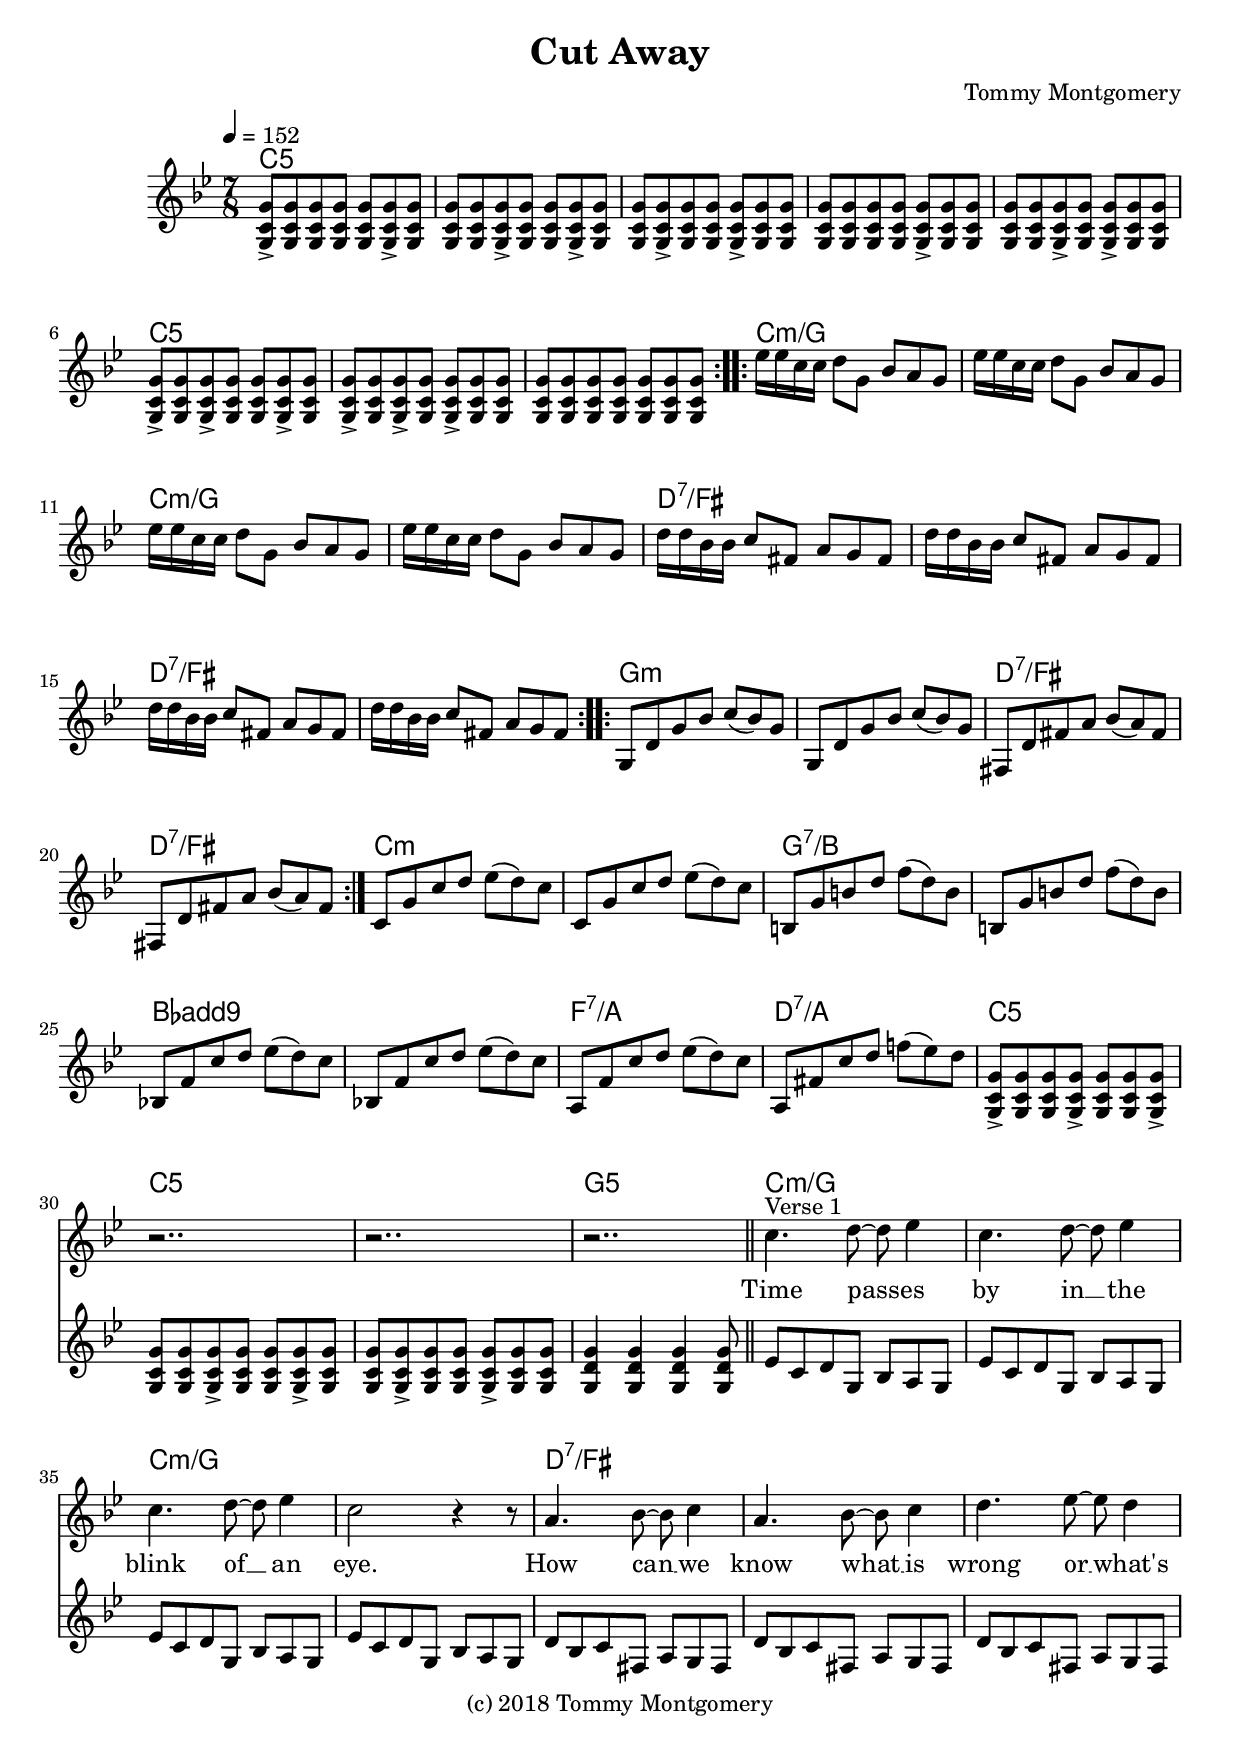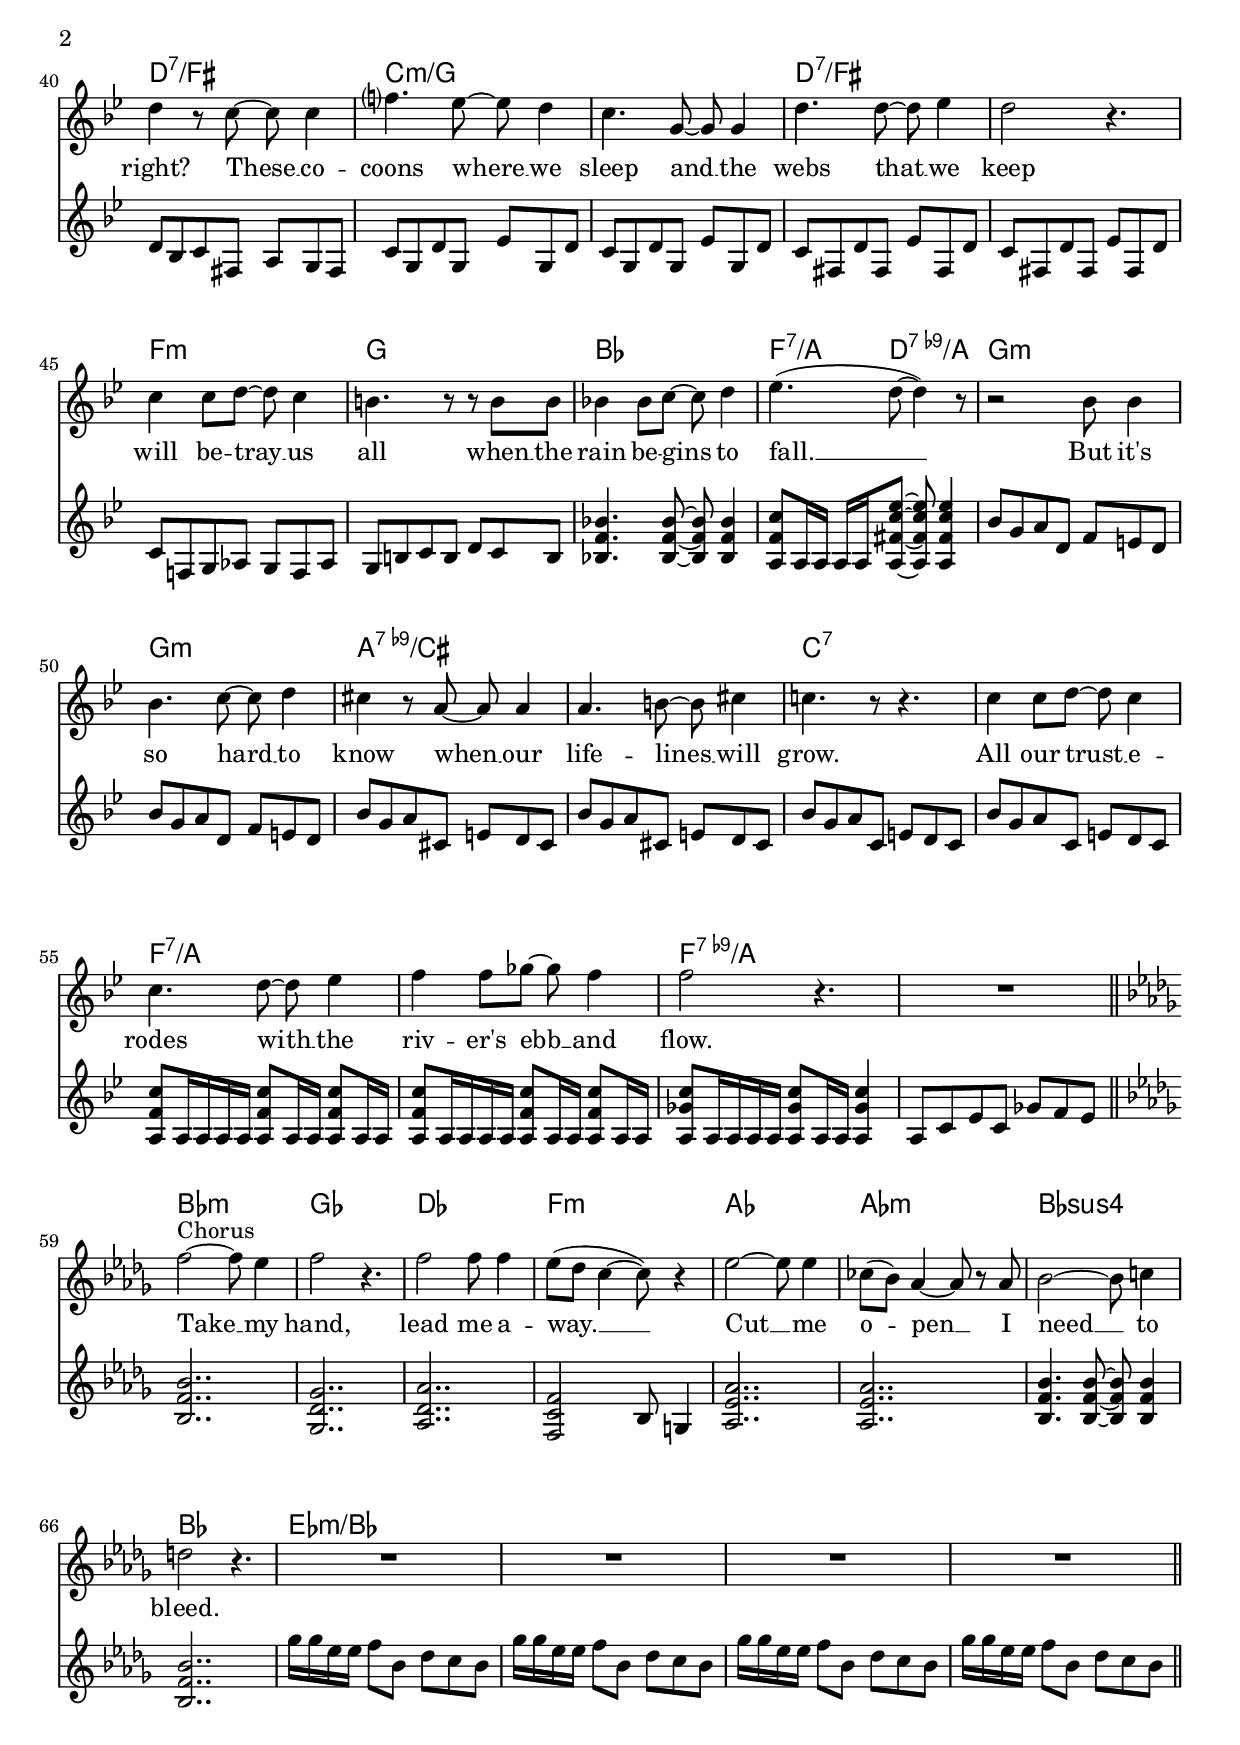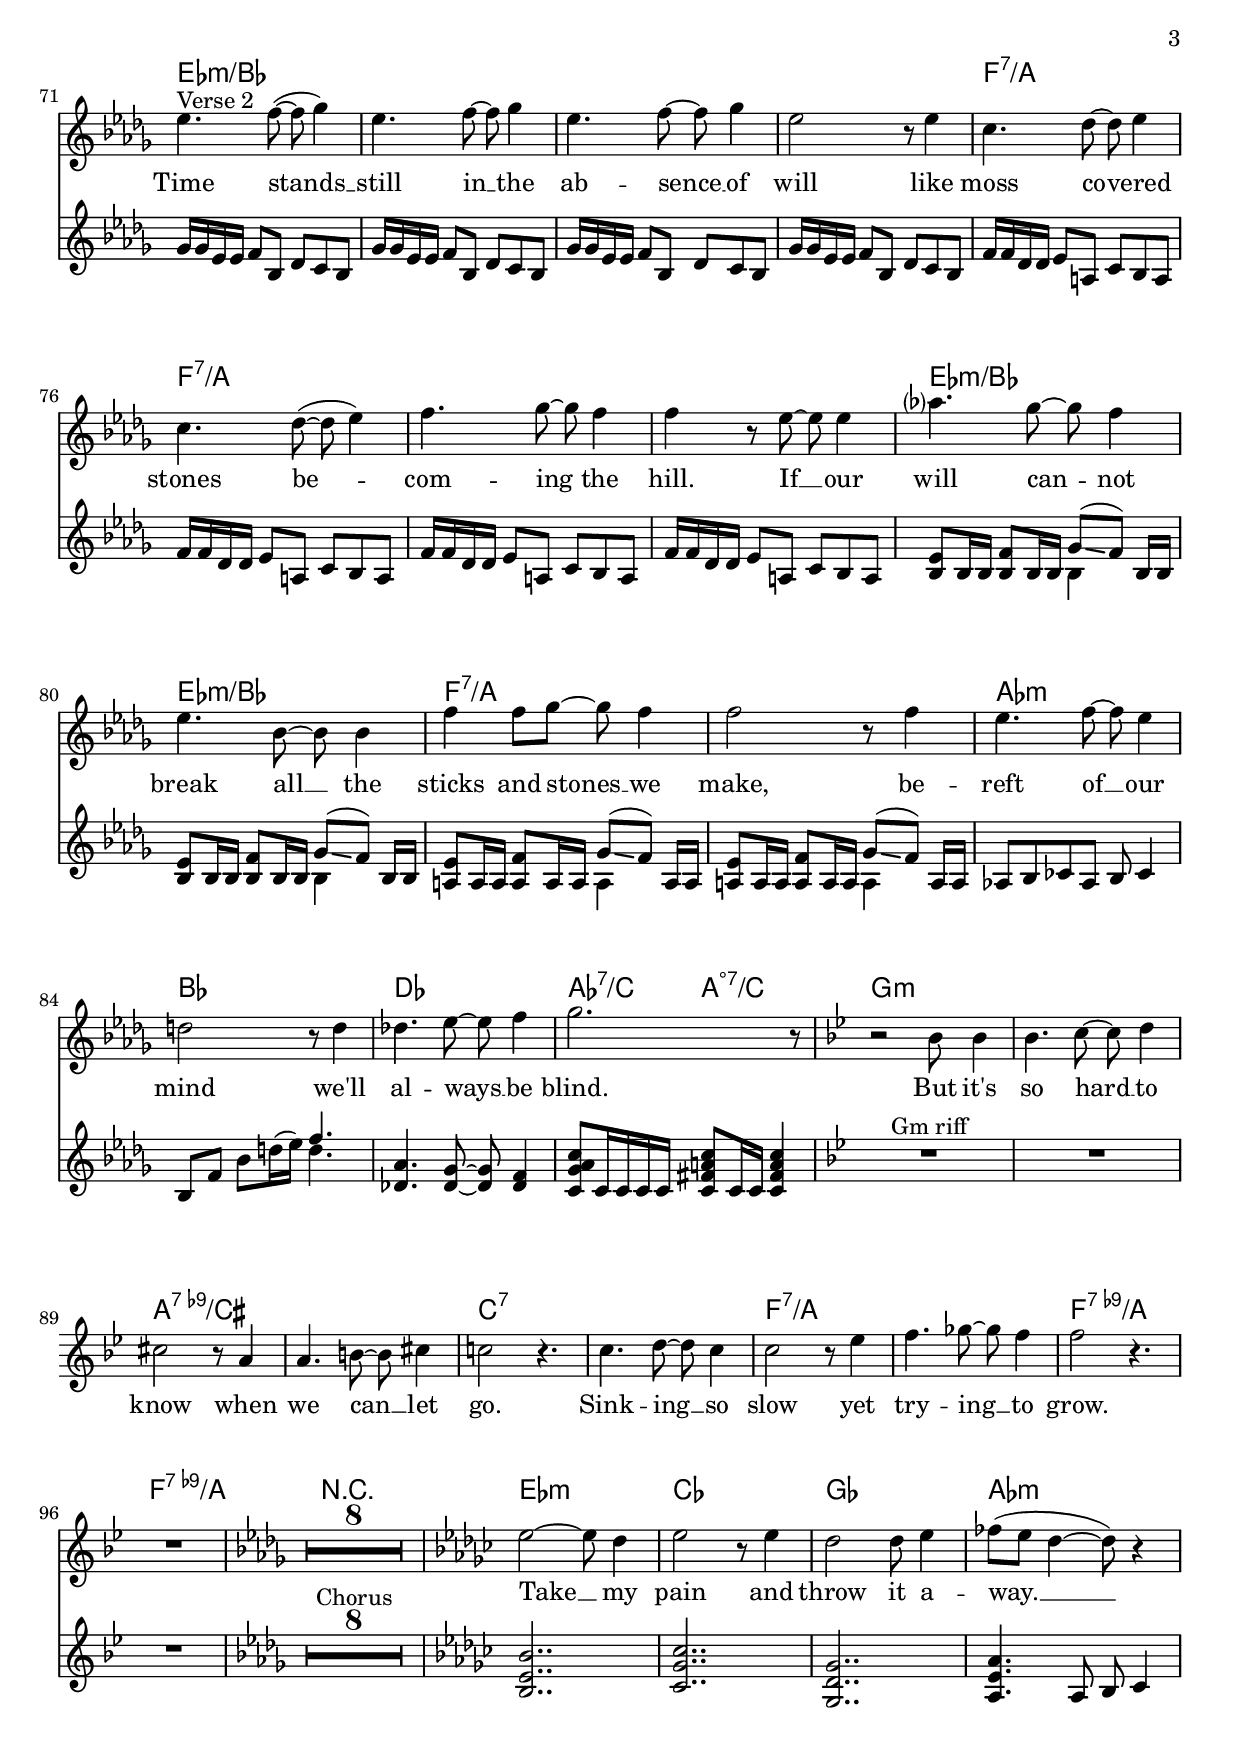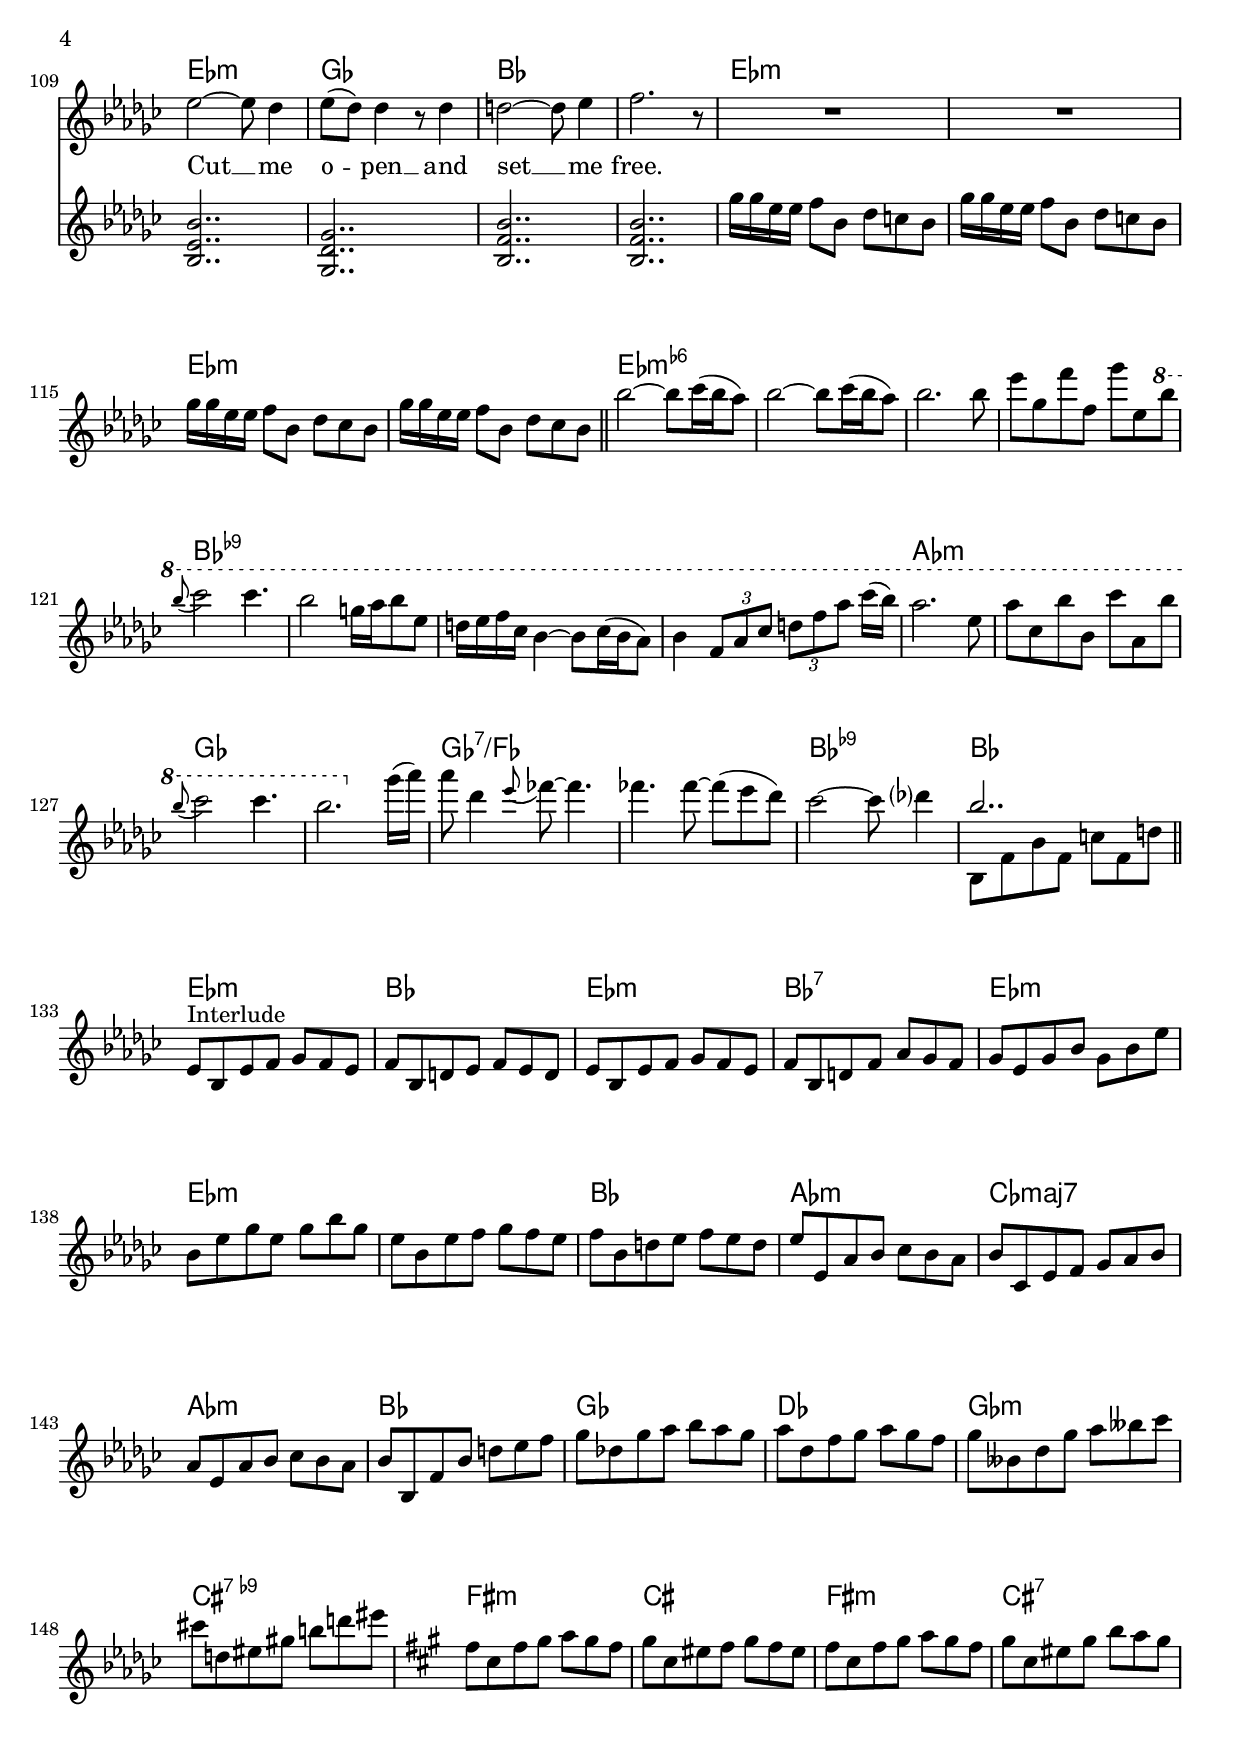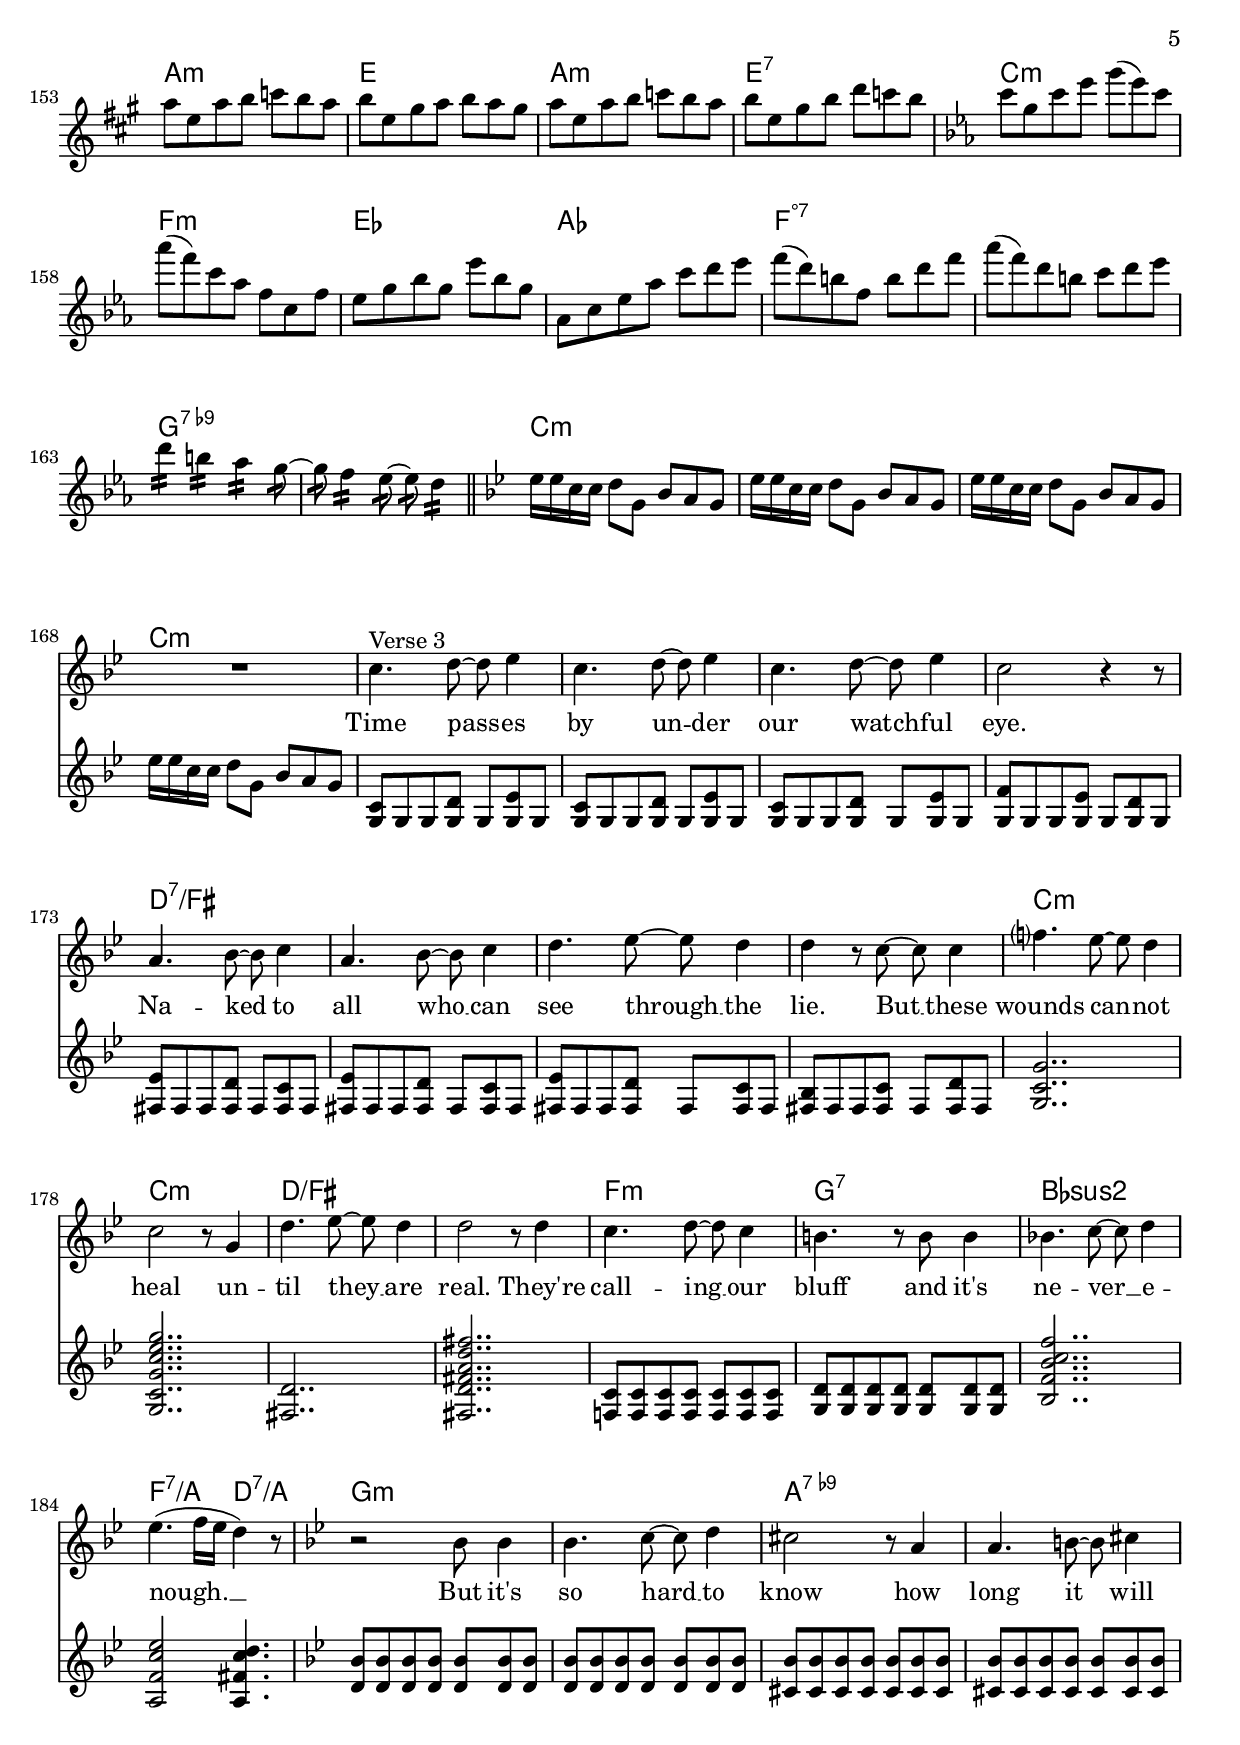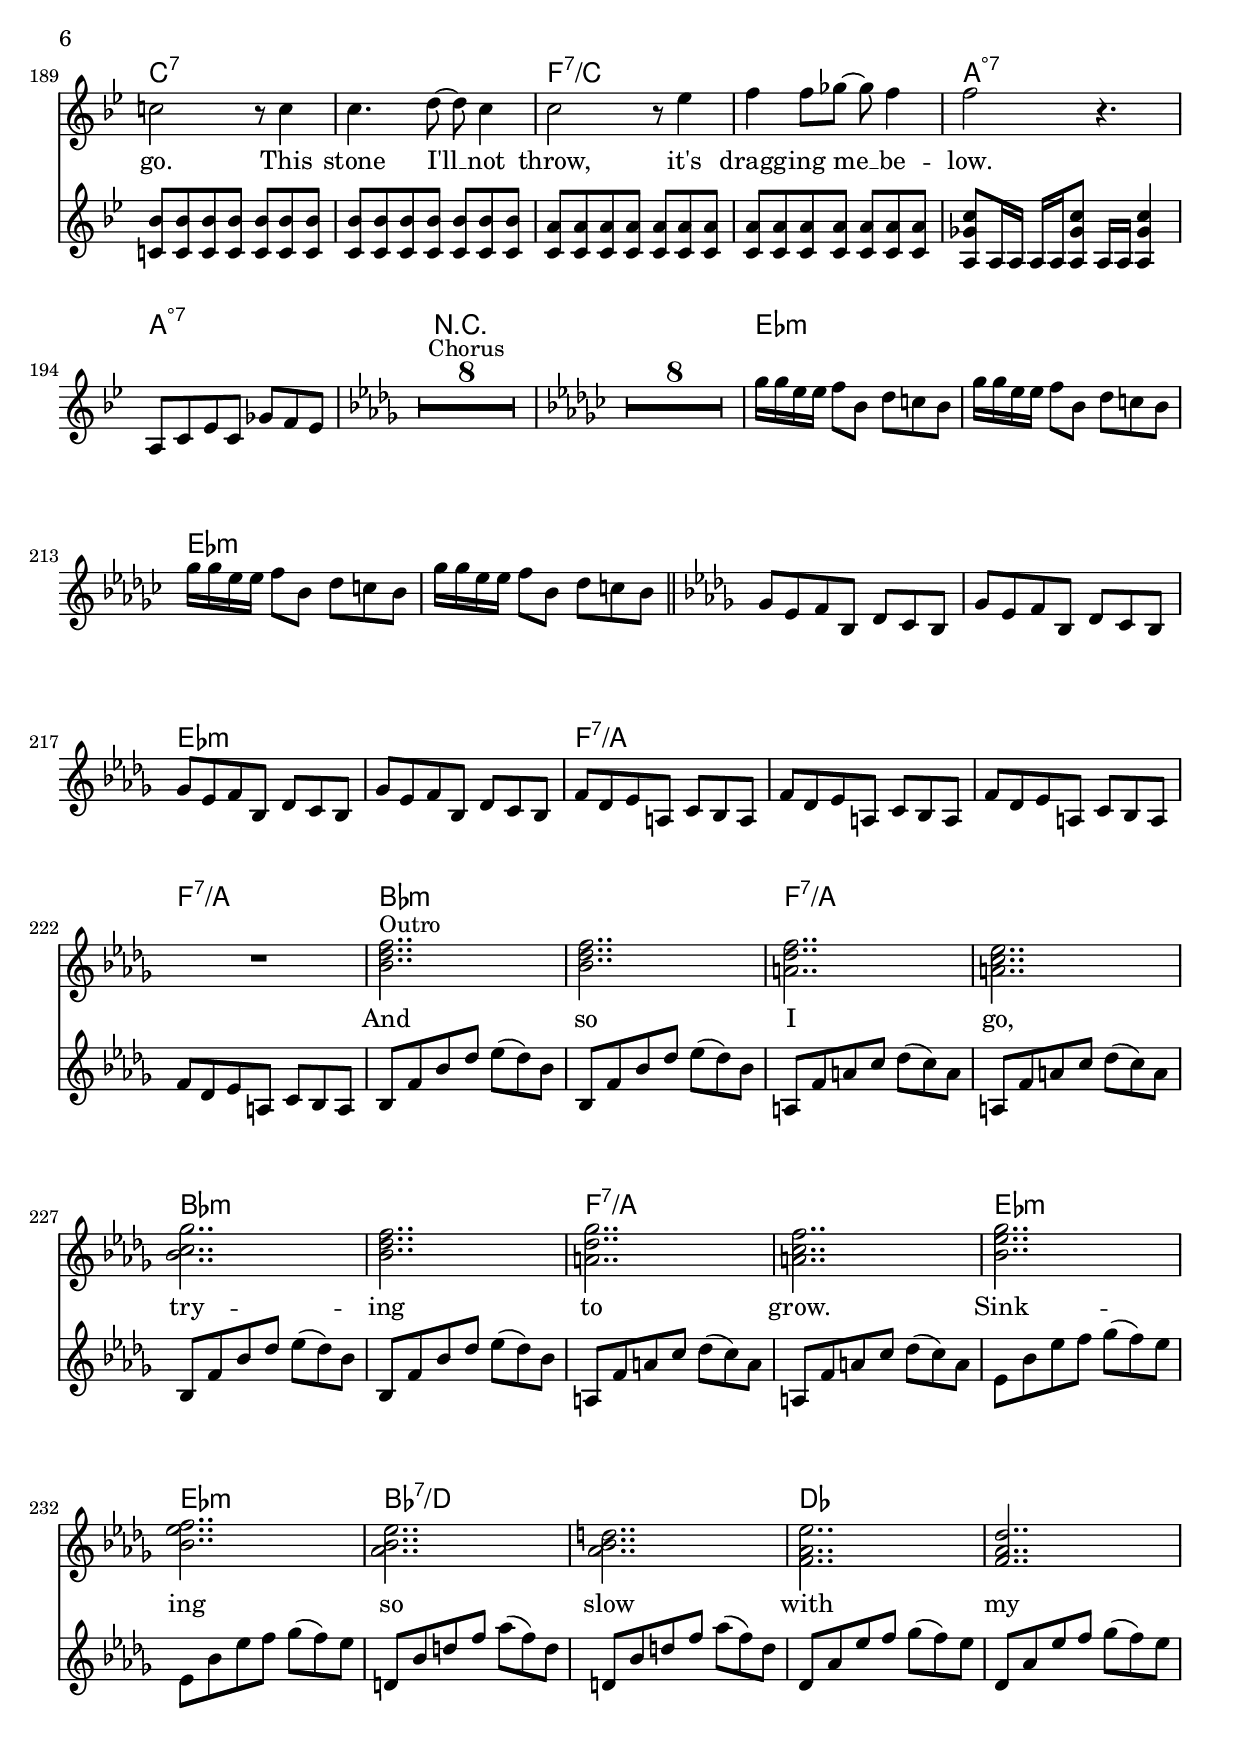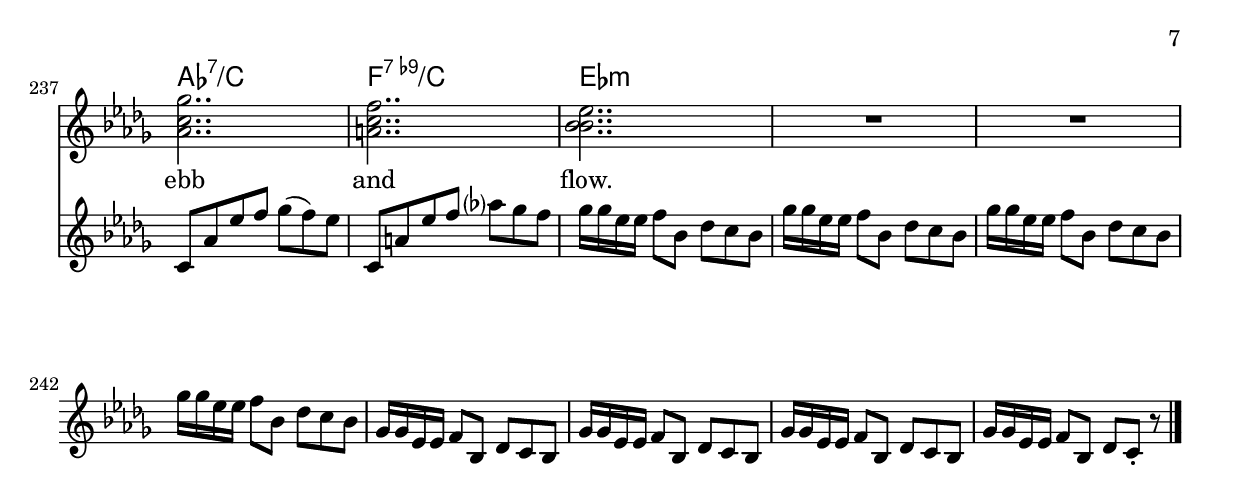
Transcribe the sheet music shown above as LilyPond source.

\version "2.18.2"
\language "english"

\header {
  title = "Cut Away"
  composer = "Tommy Montgomery"
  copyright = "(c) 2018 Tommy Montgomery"
}

global = {
  \key g \minor
  \set Staff.printKeyCancellation = ##f
  \numericTimeSignature
  \compressFullBarRests
  \omit Voice.StringNumber
  \override TupletBracket #'bracket-visibility = #'if-no-beam
  \override MultiMeasureRest.expand-limit = #3
  \time 7/8
  \tempo 4 = 152
  \set Timing.beamExceptions = #'(
    (end .
      (
        ((1 . 16) . (4 4 6))
      )
    )
  )
  \set Timing.beatStructure = #'(4 3)
}

guitarOne = \relative c' {
  \repeat volta 2 {
    <g c g'>8-> q q q q q-> q |
    q q q-> q q q-> q |
    q q-> q q q-> q q |
    q q q q q-> q q |

    q q q-> q q-> q q |
    q-> q q-> q q q-> q |
    q-> q q-> q q-> q q |
    q q q q q q q |
  }

  \repeat volta 2 {
    \repeat unfold 4 { ef''16 ef c c d8 g, bf a g | }
    \repeat unfold 4 { d'16 d bf bf c8 fs, a g fs | }
  }

  \repeat volta 2 {
    \repeat unfold 2 { g, d' g bf c( bf) g | }
    \repeat unfold 2 { fs, d' fs a bf( a) fs | }
  }

  \repeat unfold 2 { c g' c d ef( d) c | }
  \repeat unfold 2 { b, g' b d f( d) b | }
  \repeat unfold 2 { bf,! f' c' d ef( d) c | }
  a, f' c' d ef( d) c |
  a, fs' c' d f!( ef) d |

  <g,, c g'>8-> q q q-> q q q-> |
  q q q-> q q q-> q |
  q q-> q q q-> q q |
  <g d' g>4 q q q8 |


  \bar "||"

  \repeat unfold 4 { ef'8 c d g, bf a g | }
  \repeat unfold 4 { d'8 bf c fs, a g fs | }

  \repeat unfold 2 { c'8 g d' g, ef' g, d' | }
  \repeat unfold 2 { c8 fs, d' fs, ef' fs, d' | }
  c f,! g af g f af |
  g b c b d c b |
  <bf! f' bf!>4. <bf f' bf>8 ~ q q4 |
  <a f' c'>8 a16 a a a <a fs' c' ef>8 ~ q q4 |

  \repeat unfold 2 { bf'8 g a d, f e d | }
  \repeat unfold 2 { bf'8 g a cs, e d cs | }
  \repeat unfold 2 { bf'8 g a c, e d c | }
  \repeat unfold 2 { <a f' c'>8[ a16 a a a] <a f' c'>8[ a16 a] <a f' c'>8[ a16 a] | }
  <a gf' c>8[ a16 a a a] <a gf' c>8[ a16 a] <a gf' c>4
  a8 c ef c gf' f ef \bar "||" |

  \key bf \minor
  <bf f' bf>2.. | <gf df' gf> |
  <af df af'> | <f c' f>2 bf8 g4 |
  <af ef' af>2.. | q |
  <bf f' bf>4. q8 ~ q8 q4 |
  q2.. |

  \repeat unfold 4 { gf''16 gf ef ef f8 bf, df c bf | }

  \bar "||"

  \repeat unfold 4 { gf16 gf ef ef f8 bf, df c bf | }
  \repeat unfold 4 { f'16 f df df ef8 a, c bf a | }

  \repeat unfold 2 { <bf ef>8 bf16 bf <bf f'>8 bf16 bf << { gf'8[\glissando( f)] } \\ { bf,4 } >> bf16 bf | }
  \repeat unfold 2 { <a ef'>8 a16 a <a f'>8 a16 a << { gf'8[\glissando( f)] } \\ { a,4 } >> a16 a | }
  af!8 bf cf af bf cf4 |
  bf8 f'8 bf d16( ef) << { f4. } \\ { d } >> |
  <df,! af'>4. <df gf>8 ~ q <df f>4 |
  <c gf' af c>8[ c16 c c c] <c fs a c>8[ c16 c] <c fs a c>4 |

  \key g \minor

  R2..*10^"Gm riff" |

  \key bf \minor
  R2..*8^"Chorus" |

  \key ef \minor
  <bf ef bf'>2.. | <cf gf' cf> |
  <gf df' gf> | <af ef' af>4. af8 bf cf4 |
  <bf ef bf'>2.. | <gf df' gf> |
  <bf f' bf> | q |

  \repeat unfold 2 { gf''16 gf ef ef f8 bf, df c bf | }
  \repeat unfold 2 { gf'16 gf ef ef f8 bf, df cf bf | }

  \bar "||"

  bf'2 ~ bf8 cf16( bf af8) |
  bf2 ~ bf8 cf16( bf af8) |
  bf2. bf8 |
  ef gf, f' f, gf' ef, \ottava #1 bf'' |

  \grace bf8( cf2) cf4. |
  bf2 g16 af bf8 ef, |
  d16 ef f cf bf4 ~ bf8 cf16( bf af8) |
  bf4 \tuplet 3/2 4 { f8 af cf d[ f af] } cf16( bf) |

  af2. ef8 |
  af cf, bf' bf, cf' af, bf' |
  \grace bf8( cf2) cf4. |
  bf2. \ottava #0 gf16( af) |
  af8 df,4 \grace ef8( ff8) ~ ff4. |
  ff4. ff8 ~ ff8( ef8 df) |
  cf2 ~ cf8 df?4 |
  << { bf2.. } \\ { bf,,8 f' bf f c' f, d' } >> |

  \bar "||"

  ef,8^"Interlude" bf ef f gf f ef |
  f bf, d ef f ef d |
  ef bf ef f gf f ef |
  f bf, d f af gf f |

  gf ef gf bf gf bf ef |
  bf ef gf ef gf bf gf |
  ef bf ef f gf f ef |
  f bf, d ef f ef d |

  ef ef, af bf cf bf af |
  bf cf, ef f gf af bf |
  af ef af bf cf bf af |
  bf bf, f' bf d ef f |

  gf df! gf af bf af gf |
  af df, f gf af gf f |
  gf bff, df gf af bff cf |
  cs d, es gs b d es |

  \key fs \minor
  fs, cs fs gs a gs fs |
  gs cs, es fs gs fs es |
  fs cs fs gs a gs fs |
  gs cs, es gs b a gs |

  a e a b c b a |
  b e, gs a b a gs |
  a e a b c b a |
  b e, gs b d c b |

  \key c \minor

  c g c ef g( ef) c |
  af'( f) c af f c f |
  ef g bf g ef' bf g |
  af, c ef af c d ef |

  f( d) b f b d f |
  af( f) d b c d ef |
  d4:16 b: af: g8: ~ |
  g: f4: ef8: ~ ef: d4: |

  \bar "||"

  \key g \minor

  \repeat unfold 4 { ef16 ef c c d8 g, bf a g | }

  \repeat unfold 3 { <g, c>8 g g <g d'> g <g ef'> g | }
  <g f'>8 g g <g ef'> g <g d'> g |
  \repeat unfold 3 { <fs ef'>8 fs fs <fs d'> fs <fs c'> fs | }
  <fs bf>8 fs fs <fs c'> fs <fs d'> fs |

  <g c g'>2.. |
  <g c g' c ef g> |
  <fs d'> |
  <fs d' fs a d fs> |
  <f! c'>8 <f c'> q q q q q |
  <g d'> q q q q q q |
  <bf f' bf c f>2.. |
  <a f' c' ef>2 <a fs' c' d>4. |

  \key g \minor
  \repeat unfold 2 { <d bf'>8 q q q q q q | }
  \repeat unfold 2 { <cs bf'>8 q q q q q q | }
  <c! bf'>8 <c bf'> q q q q q |
  <c bf'>8 q q q q q q |
  \repeat unfold 2 { <c a'>8 q q q q q q | }

  <a gf' c>8 a16 a a a <a gf' c>8 a16 a <a gf' c>4 |

  a8 c ef c gf' f ef |

  \key bf \minor
  R2..*8^"Chorus" |
  \key ef \minor
  R2..*8 |


  \repeat unfold 4 { gf'16 gf ef ef f8 bf, df c bf | }

  \bar "||"
  \key bf \minor

  \repeat unfold 4 { gf8 ef f bf, df c bf }
  \repeat unfold 4 { f' df ef a, c bf a }

  \repeat unfold 2 {
    \repeat unfold 2 { bf f' bf df ef( df) bf | }
    \repeat unfold 2 { a, f' a c df( c) a | }
  }
  \repeat unfold 2 { ef bf' ef f gf( f) ef | }
  \repeat unfold 2 { d, bf' d f af( f) d | }
  \repeat unfold 2 { df, af' ef' f gf( f) ef | }
  c, af' ef' f gf( f) ef |
  c, a' ef' f af? gf f |

  \repeat unfold 4 { gf16 gf ef ef f8 bf, df c bf | }
  \repeat unfold 3 { gf16 gf ef ef f8 bf, df c bf | }
  gf'16 gf ef ef f8 bf, df c-. r |
  \bar "|."



}
vocalMelody = \relative c'' {
  \repeat volta 2 { \repeat unfold 8 r2.. }
  \repeat volta 2 { \repeat unfold 8 r2.. }
  \repeat volta 2 { \repeat unfold 4 r2.. }
  \repeat unfold 8 { r2.. | }
  \repeat unfold 4 { r2.. | }

  % verse 1
  c4.^"Verse 1" d8 ~ d ef4 |
  c4. d8 ~ d ef4 |
  c4. d8 ~ d ef4 |
  c2 r4 r8 |
  a4. bf8 ~ bf c4 |
  a4. bf8 ~ bf c4 |
  d4. ef8 ~ ef d4 |
  d4 r8 c ~ c c4 |

  f?4. ef8 ~ ef d4 |
  c4. g8 ~ g g4 |
  d'4. d8 ~ d ef4 |
  d2 r4. |

  c4 c8 d ~ d c4 |
  b4. r8 r b8 b |
  bf!4 bf8 c ~ c d4 |
  ef4.( d8 ~ d4) r8 |

  r2 bf8 bf4 |
  bf4. c8 ~ c d4 |
  cs4 r8 a8 ~ a a4 |
  a4. b8 ~ b cs4 |
  c!4. r8 r4. |
  c4 c8 d ~ d c4 |
  c4. d8 ~ d ef4 |
  f4 f8 gf ~ gf f4 |
  f2 r4. |
  R2..*1 |

  \key bf \minor

  f2^"Chorus" ~ f8 ef4 | f2 r4. | f2 f8 f4 | ef8( df c4 ~ c8) r4 |
  ef2 ~ ef8 ef4 | cf8( bf) af4 ~ af8 r8 af |
  bf2 ~ bf8 c!4 | d2 r4. |

  R2..*4 |

  ef4.^"Verse 2" f8( ~ f gf4) |
  ef4. f8 ~ f gf4 |
  ef4. f8 ~ f gf4 |
  ef2 r8 ef4 |
  c4. df8 ~ df ef4 |
  c4. df8( ~ df ef4) |
  f4. gf8 ~ gf f4 |
  f4 r8 ef8 ~ ef ef4 |

  af?4. gf8 ~ gf f4 |
  ef4. bf8 ~ bf bf4 |
  f'4 f8 gf8 ~ gf f4 |
  f2 r8 f4 |
  ef4. f8 ~ f ef4 |
  d2 r8 d4 |
  df!4. ef8 ~ ef f4 |
  gf2. r8 |

  \key g \minor

  r2 bf,8 bf4 |
  bf4. c8 ~ c d4 |
  cs2 r8 a4 |
  a4. b8 ~ b cs4 |
  c!2 r4. |
  c4. d8 ~ d c4 |
  c2 r8 ef4 |
  f4. gf8 ~ gf f4 |
  f2 r4. |
  R2..*1 |

  \key bf \minor
  R2..*8 |

  \key ef \minor
  ef2 ~ ef8 df4 |
  ef2 r8 ef4 |
  df2  df8 ef4 |
  ff8( ef df4 ~ df8) r4 |

  ef2 ~ ef8 df4 |
  ef8( df) df4 r8 df4 |
  d2 ~ d8 ef4 |
  f2. r8 |

  R2..*4 |
  % solo
  R2..*16 |
  % interlude
  R2..*16 |

  \key fs \minor
  R2..*8 |
  \key c \minor
  R2..*8 |
  \key g \minor

  R2..*4 |

  % verse 3
  c4.^"Verse 3" d8 ~ d ef4 |
  c4. d8 ~ d ef4 |
  c4. d8 ~ d ef4 |
  c2 r4 r8 |
  a4. bf8 ~ bf c4 |
  a4. bf8 ~ bf c4 |
  d4. ef8 ~ ef d4 |
  d4 r8 c ~ c c4 |

  f?4. ef8 ~ ef d4 |
  c2 r8 g4 |
  d'4. ef8 ~ ef d4 |
  d2 r8 d4 |

  c4. d8 ~ d c4 |
  b4. r8 b8 b4 |
  bf!4. c8 ~ c d4 |
  ef4.( f16 ef d4) r8 |

  \key g \minor

  r2 bf8 bf4 |
  bf4. c8 ~ c d4 |
  cs2 r8 a4 |
  a4. b8 ~ b cs4 |
  c!2 r8 c4 |
  c4. d8 ~ d c4 |
  c2 r8 ef4 |
  f4 f8 gf8 ~ gf f4 |
  f2 r4. |
  R2..*1 |

  \key bf \minor
  R2..*8^"Chorus" |
  \key ef \minor
  R2..*8 |

  R2..*4 |

  % outro
  \key bf \minor
  R2..*8 |


  <bf, df f>2..^"Outro" |
  q |
  <a df f> |
  <a c ef> |

  <bf c gf'> |
  <bf df f> |
  <a df gf> |
  <a c f> |

  <bf ef gf> |
  <bf ef f> |
  <af bf ef> |
  <af bf d> |

  <f af ef'> |
  <f af df> |
  <af c gf'> |
  <a c f> |

  <bf bf ef> |
  R2..*7 |
}

allTheLyrics = \lyricmode {
  % verse 1
  Time pass -- es by in __ the blink of __ an eye.
  How can __ we know what __ is wrong or __ what's right?

  These __ co -- coons where __ we sleep
  and __ the webs that __ we keep
  will be -- tray __ us all
  when __ the rain be -- gins to fall. __

  But it's so hard __ to know
  when __ our life -- lines __ will grow.
  All our trust __ e -- rodes
  with __ the riv -- er's ebb __ and flow.

  % chorus 1
  Take __ my hand,
  lead me a -- way. __
  Cut __ me o -- pen __
  I need __ to bleed.

  Time stands __ still in __ the ab -- sence __ of will
  like moss co -- vered stones be -- com -- ing the hill.

  If __ our will can -- not break
  all __ the sticks and stones __ we make,
  be -- reft of __ our mind
  we'll al -- ways __ be blind.

  But it's so hard __ to know
  when we can __ let go.
  Sink -- ing __ so slow
  yet try -- ing __ to grow.

  % extended chorus
  Take __ my pain
  and throw it a -- way. __
  Cut __ me o -- pen __
  and set __ me free.

  % verse 3
  Time pass -- es by un -- der our watch -- ful eye.
  Na -- ked to all who __ can see through __ the lie.

  But __ these wounds can -- not heal
  un -- til they __ are real.
  They're call -- ing __ our bluff
  and it's ne -- ver __ e -- nough. __

  But it's so hard __ to know
  how long it will go.
  This stone I'll __ not throw,
  it's dragg -- ing me __ be -- low.

  % outro

  And so I go,
  try -- ing to grow.
  Sink -- ing so slow
  with my ebb and flow.

}

guitarOneStaff = \new Staff \with { midiInstrument = "distorted guitar" }{ \global \guitarOne }


vox = \new Staff \with { midiInstrument = "voice oohs" } {
  <<
    \new Voice = "vocalMelody" { \clef treble \global \vocalMelody }
  >>
}

demLyrics = \new Lyrics \lyricsto "vocalMelody" {
  <<
    \new Lyrics {
      \set associatedVoice = "vocalMelody"
      \allTheLyrics
    }
  >>
}



chordExceptionMusic = {
  <c e g b d'>1-\markup { "maj9" }
  <c e g b fs'>1-\markup { "maj7" \sharp "11" }
  <c ef f g bf>1-\markup { "m7sus4" }
  <c ef gf bff>1-\markup { \super "°7" }
  <c e g d'>1-\markup { "add9" }
  <c ef g d'>1-\markup { "m(add9)" }
  <c e fs as>1-\markup { \super { \sharp "11" \sharp "13" } }
  <c g>1-\markup { "5" }
  <c e g b>1-\markup { "maj7" }
  <c f g>1-\markup { "sus4" }
  <c d g>1-\markup { "sus2" }
}

chordExceptions = #(append
  (sequential-music-to-chord-exceptions chordExceptionMusic #t)
  ignatzekExceptions
)

chordValues = \chordmode {
  \global
  \powerChords
  \set chordNameExceptions = #chordExceptions
  \set majorSevenSymbol = \markup "maj7"

  \repeat volta 2 { \repeat unfold 8 c2..:1.5 }

  \repeat volta 2 {
    \repeat unfold 4 c:m/g |
    \repeat unfold 4 d:7/fs |
  }

  \repeat volta 2 { g:m | q | d:7/fs | q | }
  c:m | q | g:7/b | q |
  bf:1.3.5.9 | q | f:7/a | d:7/a |

  c:1.5 | q | q | g:1.5 |

  % verse 1
  c:m/g | q | q | q |
  d:7/fs | q | q | q |
  c:m/g | q | d:7/fs | q |

  f:m | g | bf | f4.:7/a d2:1.3.5.7.9-/a |

  g2..:m | q | a:1.3.5.7.9-/cs | q |
  c:7 | q | f:7/a | q |

  f:1.3.5.7.9-/a | q |

  bf:m | gf | df | f:m |
  af | af:m | bf:sus4 | bf |

  ef:m/bf | q | q | q |

  % verse 2
  q | q | q | q |
  f:7/a | q | q | q |
  ef:m/bf | q | f:7/a | q |
  af:m | bf | df | af4.:7/c a2:1.3-.5-.7-/c |

  g2..:m | q | a:1.3.5.7.9-/cs | q |
  c:7 | q | f:7/a | q |

  f:1.3.5.7.9-/a | q |

  R2..*8 |

  ef2..:m | cf | gf | af:m |
  ef:m | gf | bf | bf |

  \repeat unfold 4 ef:m

  \repeat unfold 4 { ef:1.3-.5.6- | }
  \repeat unfold 4 { bf:1.3.5.9- | }
  af:m | q | gf | gf |
  gf:7/ff | q | bf:1.3.5.9- | bf |

  ef:m | bf | ef:m | bf:7 |
  ef:m | q | q | bf |

  af:m | cf:maj7 | af:m | bf |
  gf | df | gf:m | cs:1.3.5.7.9- |

  fs:m | cs | fs:m | cs:7 |
  a:m | e | a:m | e:7 |

  c:m | f:m | ef | af |
  f:dim7 | q | g:1.3.5.7.9- | q |

  c:m | q | q | q |

  q | q | q | q |
  d:7/fs | q | q | q |
  c:m | q | d:/fs | q |
  f:m | g:7 | bf:sus2 | f2:7/a d4.:7/a |

  g2..:m | q | a:1.3.5.7.9- | q |
  c:7 | q | f:7/c | q |
  a:dim7 | q |

  R2..*16 |

  ef2..:m | q | q | q |

  q | q | q | q |
  f:7/a | q | q | q |

  bf:m | q | f:7/a | q |
  bf:m | q | f:7/a | q |
  ef:m | q | bf:7/d | q |
  df | df | af:7/c |f:1.3.5.7.9-/c |

  ef:m |


}

chordNames = \new ChordNames {
  \set chordChanges = ##t
  \set chordNameExceptions = #chordExceptions
  \chordValues
}

\score {
  <<
    \chordNames
    \vox
    \demLyrics
    \guitarOneStaff
  >>
  \layout {
    \context {
      \Staff \RemoveEmptyStaves
      \override Glissando.minimum-length = #4
      \override Glissando.springs-and-rods = #ly:spanner::set-spacing-rods
      \override Glissando.thickness = #2
      \override VerticalAxisGroup.remove-first = ##t
    }
  }
}

\score {
  \unfoldRepeats {
    <<
      \transpose c c, \vox
      \transpose c c, \guitarOneStaff
    >>
  }
  \midi {}
}
